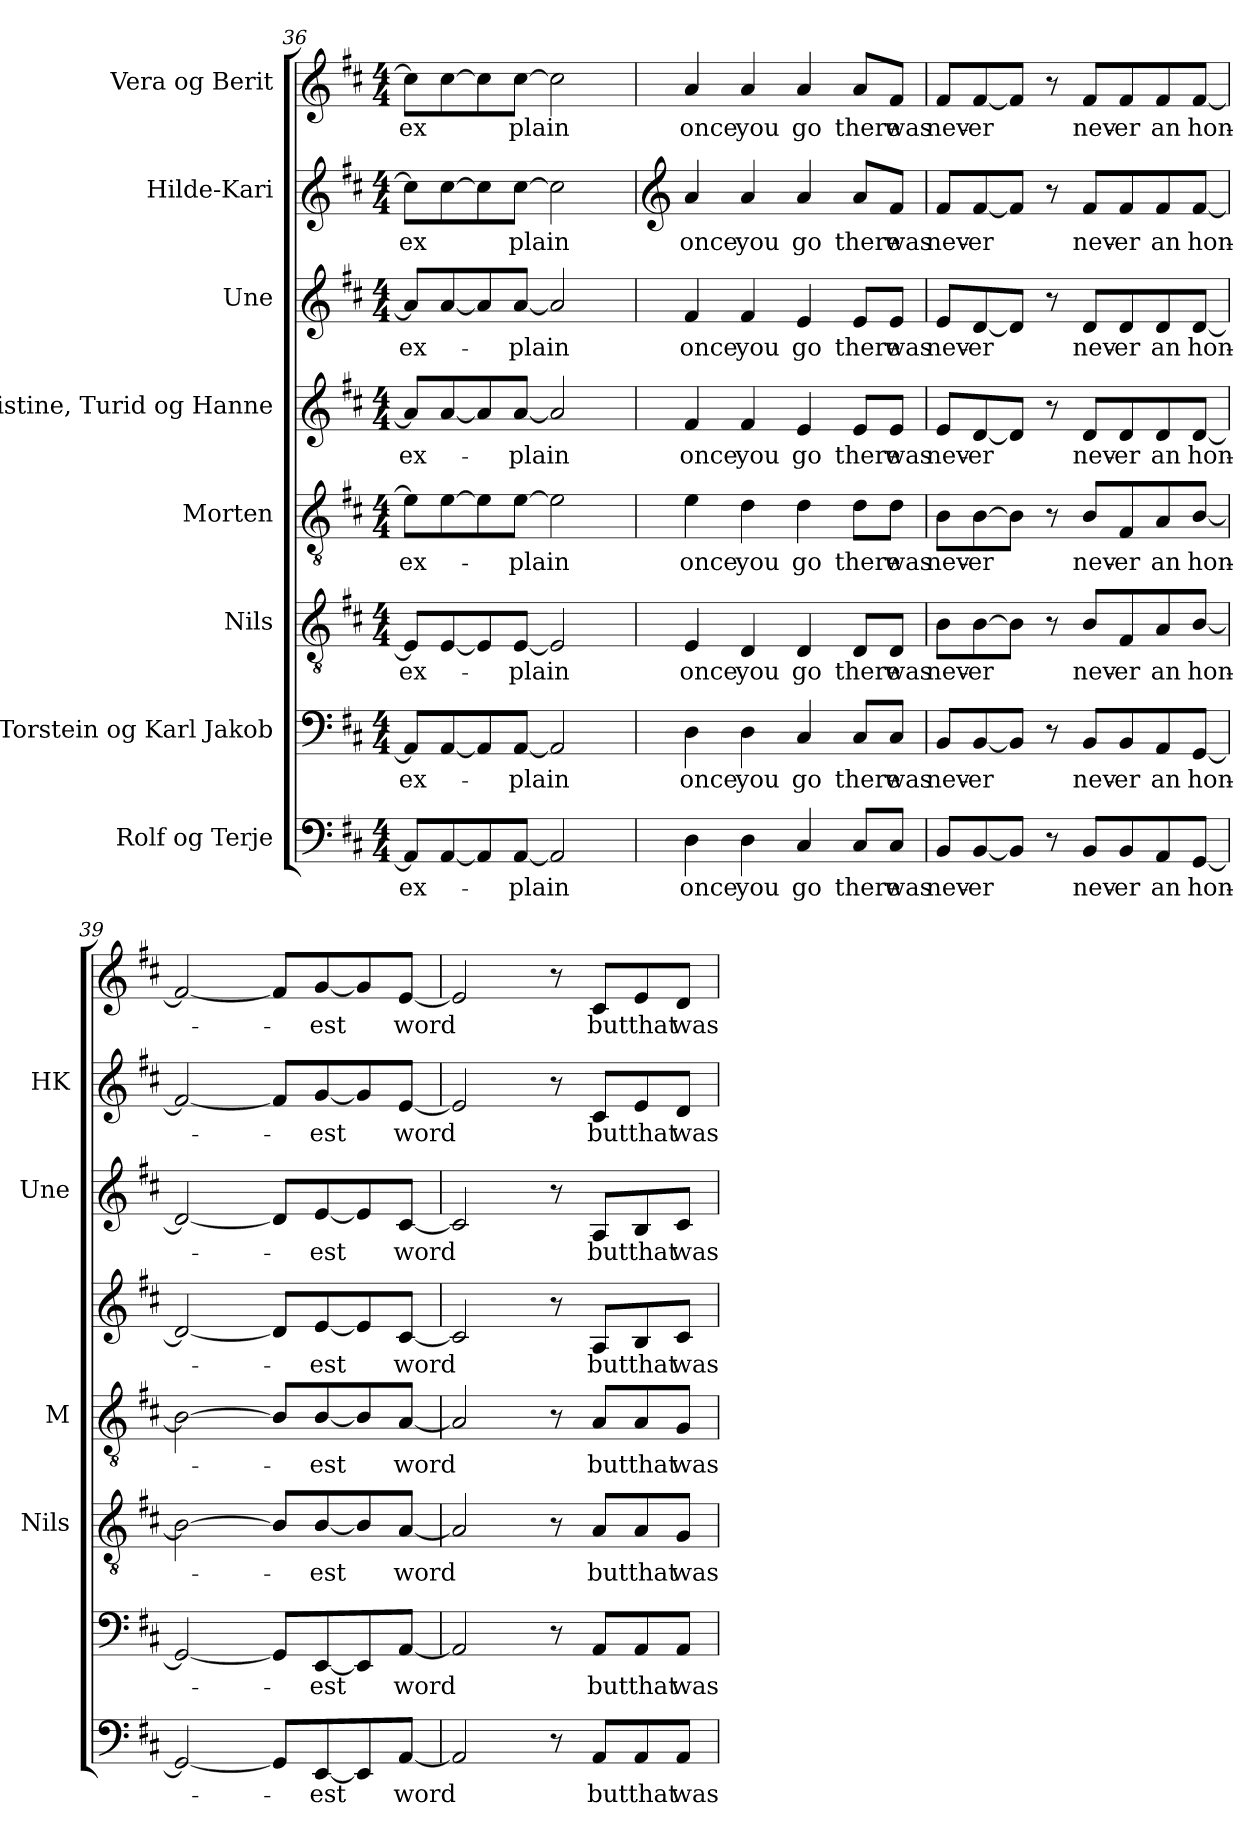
**kern	**text	**kern	**text	**kern	**text	**kern	**text	**kern	**text	**kern	**text	**kern	**text	**kern	**text
*part8	*part8	*part7	*part7	*part6	*part6	*part5	*part5	*part4	*part4	*part3	*part3	*part2	*part2	*part1	*part1
*staff8	*staff8	*staff7	*staff7	*staff6	*staff6	*staff5	*staff5	*staff4	*staff4	*staff3	*staff3	*staff2	*staff2	*staff1	*staff1
*I"Rolf og Terje	*	*I"Torstein og Karl Jakob	*	*I"Nils	*	*I"Morten	*	*I"Kristine, Turid og Hanne	*	*I"Une	*	*I"Hilde-Kari	*	*I"Vera og Berit	*
*	*	*	*	*I'Nils	*	*I'M	*	*	*	*I'Une	*	*I'HK	*	*	*
*clefF4	*	*clefF4	*	*clefGv2	*	*clefGv2	*	*clefG2	*	*clefG2	*	*clefG2	*	*clefG2	*
*k[f#c#]	*	*k[f#c#]	*	*k[f#c#]	*	*k[f#c#]	*	*k[f#c#]	*	*k[f#c#]	*	*k[f#c#]	*	*k[f#c#]	*
*M4/4	*	*M4/4	*	*M4/4	*	*M4/4	*	*M4/4	*	*M4/4	*	*M4/4	*	*M4/4	*
=36	=36	=36	=36	=36	=36	=36	=36	=36	=36	=36	=36	=36	=36	=36	=36
!	!LO:LY:b	!	!LO:LY:b	!	!LO:LY:b	!	!LO:LY:b	!	!LO:LY:b	!	!LO:LY:b	!	!LO:LY:b	!	!LO:LY:b
8AA/L]	ex-	8AA/L]	ex-	8E/L]	ex-	8e\L]	ex-	8a/L]	ex-	8a/L]	ex-	8cc#\L]	-ex	8cc#\L]	-ex
[8AA/	.	[8AA/	.	[8E/	.	[8e\	.	[8a/	.	[8a/	.	[8cc#\	.	[8cc#\	.
8AA/]	.	8AA/]	.	8E/]	.	8e\]	.	8a/]	.	8a/]	.	8cc#\]	.	8cc#\]	.
!	!LO:LY:b	!	!LO:LY:b	!	!LO:LY:b	!	!LO:LY:b	!	!LO:LY:b	!	!LO:LY:b	!	!LO:LY:b	!	!LO:LY:b
[8AA/J	-plain	[8AA/J	-plain	[8E/J	-plain	[8e\J	-plain	[8a/J	-plain	[8a/J	-plain	[8cc#\J	plain	[8cc#\J	plain
2AA/]	.	2AA/]	.	2E/]	.	2e\]	.	2a/]	.	2a/]	.	2cc#\]	.	2cc#\]	.
=37	=37	=37	=37	=37	=37	=37	=37	=37	=37	=37	=37	=37	=37	=37	=37
*	*	*	*	*	*	*	*	*	*	*	*	*clefG2	*	*	*
!	!LO:LY:b	!	!LO:LY:b	!	!LO:LY:b	!	!LO:LY:b	!	!LO:LY:b	!	!LO:LY:b	!	!LO:LY:b	!	!LO:LY:b
4D\	once	4D\	once	4E/	once	4e\	once	4f#/	once	4f#/	once	4a/	once	4a/	once
!	!LO:LY:b	!	!LO:LY:b	!	!LO:LY:b	!	!LO:LY:b	!	!LO:LY:b	!	!LO:LY:b	!	!LO:LY:b	!	!LO:LY:b
4D\	you	4D\	you	4D/	you	4d\	you	4f#/	you	4f#/	you	4a/	you	4a/	you
!	!LO:LY:b	!	!LO:LY:b	!	!LO:LY:b	!	!LO:LY:b	!	!LO:LY:b	!	!LO:LY:b	!	!LO:LY:b	!	!LO:LY:b
4C#/	go	4C#/	go	4D/	go	4d\	go	4e/	go	4e/	go	4a/	go	4a/	go
!	!LO:LY:b	!	!LO:LY:b	!	!LO:LY:b	!	!LO:LY:b	!	!LO:LY:b	!	!LO:LY:b	!	!LO:LY:b	!	!LO:LY:b
8C#/L	there	8C#/L	there	8D/L	there	8d\L	there	8e/L	there	8e/L	there	8a/L	there	8a/L	there
!	!LO:LY:b	!	!LO:LY:b	!	!LO:LY:b	!	!LO:LY:b	!	!LO:LY:b	!	!LO:LY:b	!	!LO:LY:b	!	!LO:LY:b
8C#/J	was	8C#/J	was	8D/J	was	8d\J	was	8e/J	was	8e/J	was	8f#/J	was	8f#/J	was
=38	=38	=38	=38	=38	=38	=38	=38	=38	=38	=38	=38	=38	=38	=38	=38
!	!LO:LY:b	!	!LO:LY:b	!	!LO:LY:b	!	!LO:LY:b	!	!LO:LY:b	!	!LO:LY:b	!	!LO:LY:b	!	!LO:LY:b
8BB/L	nev-	8BB/L	nev-	8B\L	nev-	8B\L	nev-	8e/L	nev-	8e/L	nev-	8f#/L	nev-	8f#/L	nev-
!	!LO:LY:b	!	!LO:LY:b	!	!LO:LY:b	!	!LO:LY:b	!	!LO:LY:b	!	!LO:LY:b	!	!LO:LY:b	!	!LO:LY:b
[8BB/	-er	[8BB/	-er	[8B\	-er	[8B\	-er	[8d/	-er	[8d/	-er	[8f#/	-er	[8f#/	-er
8BB/J]	.	8BB/J]	.	8B\J]	.	8B\J]	.	8d/J]	.	8d/J]	.	8f#/J]	.	8f#/J]	.
8r	.	8r	.	8r	.	8r	.	8r	.	8r	.	8r	.	8r	.
!	!LO:LY:b	!	!LO:LY:b	!	!LO:LY:b	!	!LO:LY:b	!	!LO:LY:b	!	!LO:LY:b	!	!LO:LY:b	!	!LO:LY:b
8BB/L	nev-	8BB/L	nev-	8B/L	nev-	8B/L	nev-	8d/L	nev-	8d/L	nev-	8f#/L	nev-	8f#/L	nev-
!	!LO:LY:b	!	!LO:LY:b	!	!LO:LY:b	!	!LO:LY:b	!	!LO:LY:b	!	!LO:LY:b	!	!LO:LY:b	!	!LO:LY:b
8BB/	-er	8BB/	-er	8F#/	-er	8F#/	-er	8d/	-er	8d/	-er	8f#/	-er	8f#/	-er
!	!LO:LY:b	!	!LO:LY:b	!	!LO:LY:b	!	!LO:LY:b	!	!LO:LY:b	!	!LO:LY:b	!	!LO:LY:b	!	!LO:LY:b
8AA/	an	8AA/	an	8A/	an	8A/	an	8d/	an	8d/	an	8f#/	an	8f#/	an
!	!LO:LY:b	!	!LO:LY:b	!	!LO:LY:b	!	!LO:LY:b	!	!LO:LY:b	!	!LO:LY:b	!	!LO:LY:b	!	!LO:LY:b
[8GG/J	hon-	[8GG/J	hon-	[8B/J	hon-	[8B/J	hon-	[8d/J	hon-	[8d/J	hon-	[8f#/J	hon-	[8f#/J	hon-
!!LO:PB:g=z
=39	=39	=39	=39	=39	=39	=39	=39	=39	=39	=39	=39	=39	=39	=39	=39
2GG/_	.	2GG/_	.	2B\_	.	2B\_	.	2d/_	.	2d/_	.	2f#/_	.	2f#/_	.
8GG/L]	.	8GG/L]	.	8B/L]	.	8B/L]	.	8d/L]	.	8d/L]	.	8f#/L]	.	8f#/L]	.
!	!LO:LY:b	!	!LO:LY:b	!	!LO:LY:b	!	!LO:LY:b	!	!LO:LY:b	!	!LO:LY:b	!	!LO:LY:b	!	!LO:LY:b
[8EE/	-est	[8EE/	-est	[8B/	-est	[8B/	-est	[8e/	-est	[8e/	-est	[8g/	-est	[8g/	-est
8EE/]	.	8EE/]	.	8B/]	.	8B/]	.	8e/]	.	8e/]	.	8g/]	.	8g/]	.
!	!LO:LY:b	!	!LO:LY:b	!	!LO:LY:b	!	!LO:LY:b	!	!LO:LY:b	!	!LO:LY:b	!	!LO:LY:b	!	!LO:LY:b
[8AA/J	word	[8AA/J	word	[8A/J	word	[8A/J	word	[8c#/J	word	[8c#/J	word	[8e/J	word	[8e/J	word
=40	=40	=40	=40	=40	=40	=40	=40	=40	=40	=40	=40	=40	=40	=40	=40
2AA/]	.	2AA/]	.	2A/]	.	2A/]	.	2c#/]	.	2c#/]	.	2e/]	.	2e/]	.
8r	.	8r	.	8r	.	8r	.	8r	.	8r	.	8r	.	8r	.
!	!LO:LY:b	!	!LO:LY:b	!	!LO:LY:b	!	!LO:LY:b	!	!LO:LY:b	!	!LO:LY:b	!	!LO:LY:b	!	!LO:LY:b
8AA/L	but	8AA/L	but	8A/L	but	8A/L	but	8A/L	but	8A/L	but	8c#/L	but	8c#/L	but
!	!LO:LY:b	!	!LO:LY:b	!	!LO:LY:b	!	!LO:LY:b	!	!LO:LY:b	!	!LO:LY:b	!	!LO:LY:b	!	!LO:LY:b
8AA/	that	8AA/	that	8A/	that	8A/	that	8B/	that	8B/	that	8e/	that	8e/	that
!	!LO:LY:b	!	!LO:LY:b	!	!LO:LY:b	!	!LO:LY:b	!	!LO:LY:b	!	!LO:LY:b	!	!LO:LY:b	!	!LO:LY:b
8AA/J	was	8AA/J	was	8G/J	was	8G/J	was	8c#/J	was	8c#/J	was	8d/J	was	8d/J	was
=	=	=	=	=	=	=	=	=	=	=	=	=	=	=	=
*-	*-	*-	*-	*-	*-	*-	*-	*-	*-	*-	*-	*-	*-	*-	*-
